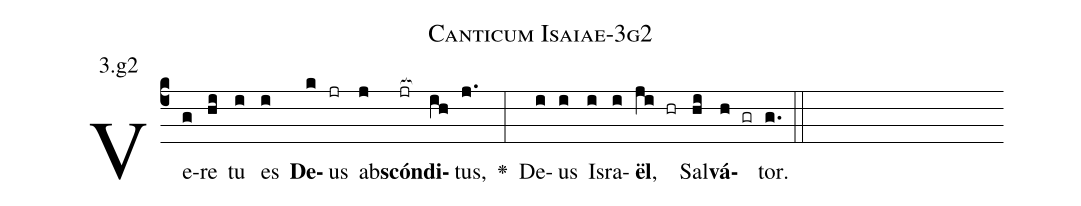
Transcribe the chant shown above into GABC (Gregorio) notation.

name: Canticum Isaiae-3g2;
annotation: 3.g2;
%%
(c4)Ve(g)re(hi) tu(i) es(i) <b>De</b>(k)us(jr) ab(j)<b>scón</b>(jr[ocb:1{])<b>di</b>(ih[ocb:0}])tus,(j.) <v>\greheightstar</v>(:) De(i)us(i) Is(i)ra(i)<b>ël</b>,(ji hr) Sal(hi)<b>vá</b>(h gr)tor.(g.) (::)


%E(i) u(i) o(ji) u(hi) a(h) e.(g.) (::)
